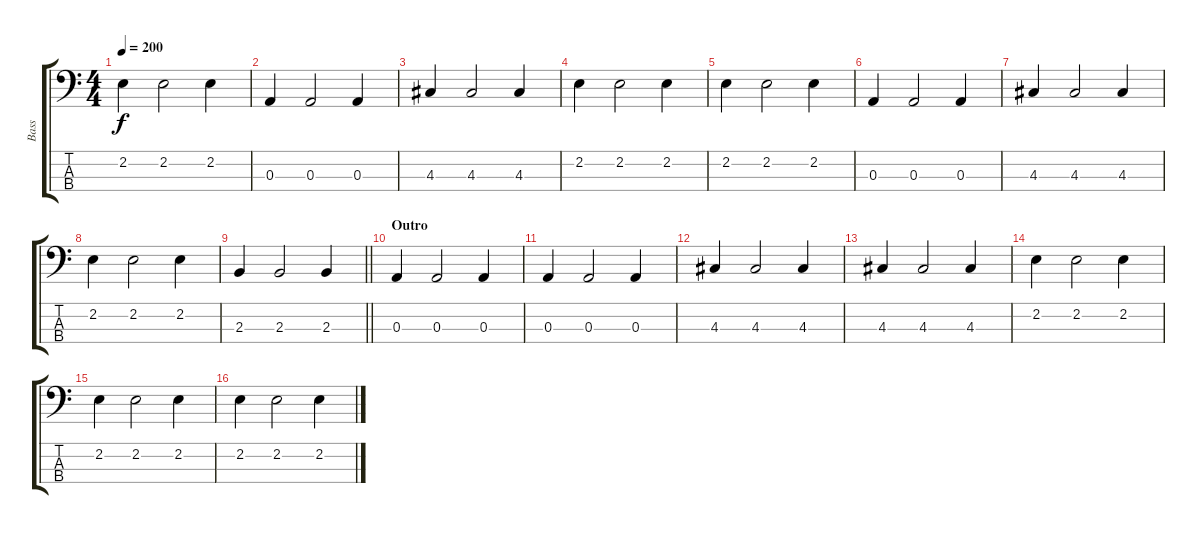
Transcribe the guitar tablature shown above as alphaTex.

\track ("Bass" "Bass") {instrument electricbassfinger}
\staff {score tabs}
\tuning (G2 D2 A1 E1) {hide}
\ts (4 4)
\tempo 200
\clef f4
\ks c
2.2.4{dy f} 2.2.2 2.2.4 |
0.3.4 0.3.2 0.3.4 |
4.3.4 4.3.2 4.3.4 |
2.2.4 2.2.2 2.2.4 |
2.2.4 2.2.2 2.2.4 |
0.3.4 0.3.2 0.3.4 |
4.3.4 4.3.2 4.3.4 |
2.2.4 2.2.2 2.2.4 |
\barLineRight lightlight
2.3.4 2.3.2 2.3.4 |
\section ("" "Outro")
0.3.4 0.3.2 0.3.4 |
0.3.4 0.3.2 0.3.4 |
4.3.4 4.3.2 4.3.4 |
4.3.4 4.3.2 4.3.4 |
2.2.4 2.2.2 2.2.4 |
2.2.4 2.2.2 2.2.4 |
2.2.4 2.2.2 2.2.4
